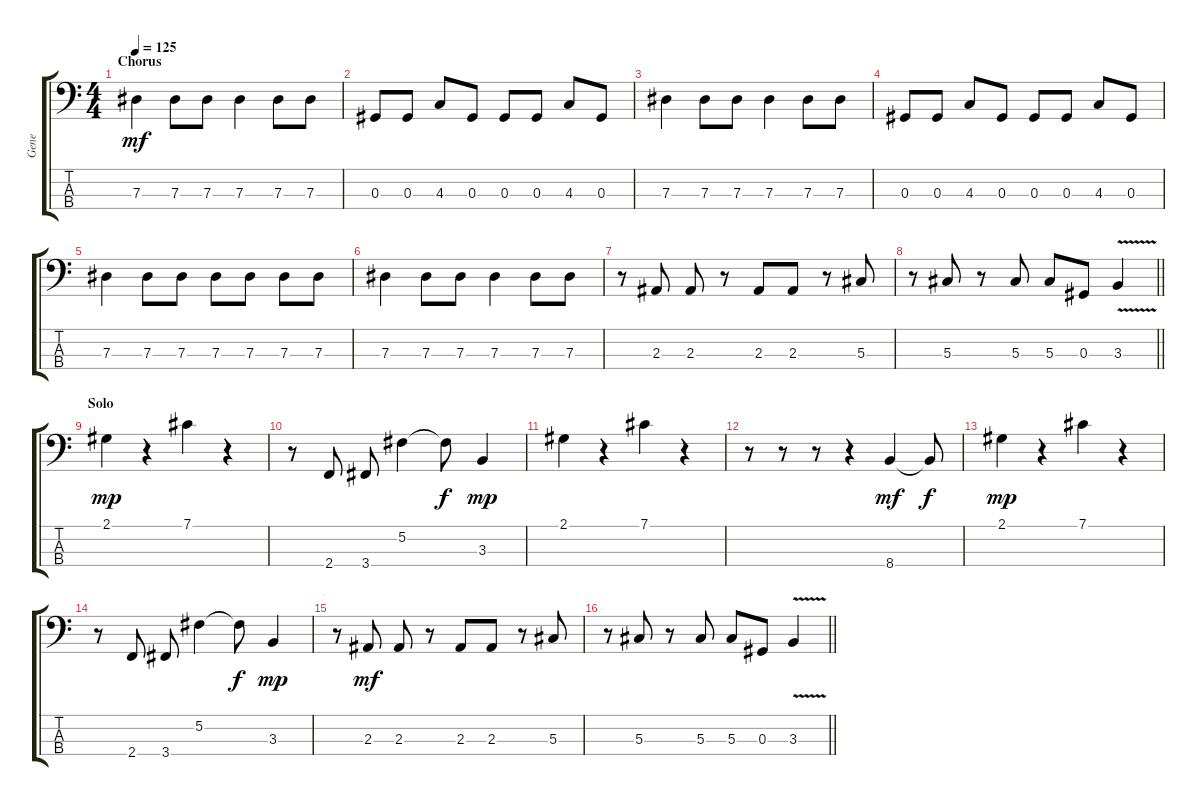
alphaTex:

\track ("Gene" "Gene") {instrument electricbassfinger}
\staff {score tabs}
\tuning (Gb2 Db2 Ab1 Eb1) {hide}
\ts (4 4)
\section ("" "Chorus")
\tempo 125
\clef f4
\ks c
7.3.4{dy mf} 7.3.8 7.3.8 7.3.4 7.3.8 7.3.8 |
0.3.8 0.3.8 4.3.8 0.3.8 0.3.8 0.3.8 4.3.8 0.3.8 |
7.3.4 7.3.8 7.3.8 7.3.4 7.3.8 7.3.8 |
0.3.8 0.3.8 4.3.8 0.3.8 0.3.8 0.3.8 4.3.8 0.3.8 |
7.3.4 7.3.8 7.3.8 7.3.8 7.3.8 7.3.8 7.3.8 |
7.3.4 7.3.8 7.3.8 7.3.4 7.3.8 7.3.8 |
r.8 2.3.8 2.3.8 r.8 2.3.8 2.3.8 r.8 5.3.8 |
\barLineRight lightlight
r.8 5.3.8 r.8 5.3.8 5.3.8 0.3.8 3.3{v}.4 |
\section ("" "Solo")
2.1.4{dy mp} r.4 7.1.4 r.4 |
r.8 2.4.8 3.4.8 5.2.4 5.2{t}.8{dy f} 3.3.4{dy mp} |
2.1.4 r.4 7.1.4 r.4 |
r.8 r.8 r.8 r.4 8.4.4{dy mf} 8.4{t}.8{dy f} |
2.1.4{dy mp} r.4 7.1.4 r.4 |
r.8 2.4.8 3.4.8 5.2.4 5.2{t}.8{dy f} 3.3.4{dy mp} |
r.8 2.3.8{dy mf} 2.3.8 r.8 2.3.8 2.3.8 r.8 5.3.8 |
\barLineRight lightlight
r.8 5.3.8 r.8 5.3.8 5.3.8 0.3.8 3.3{v}.4
